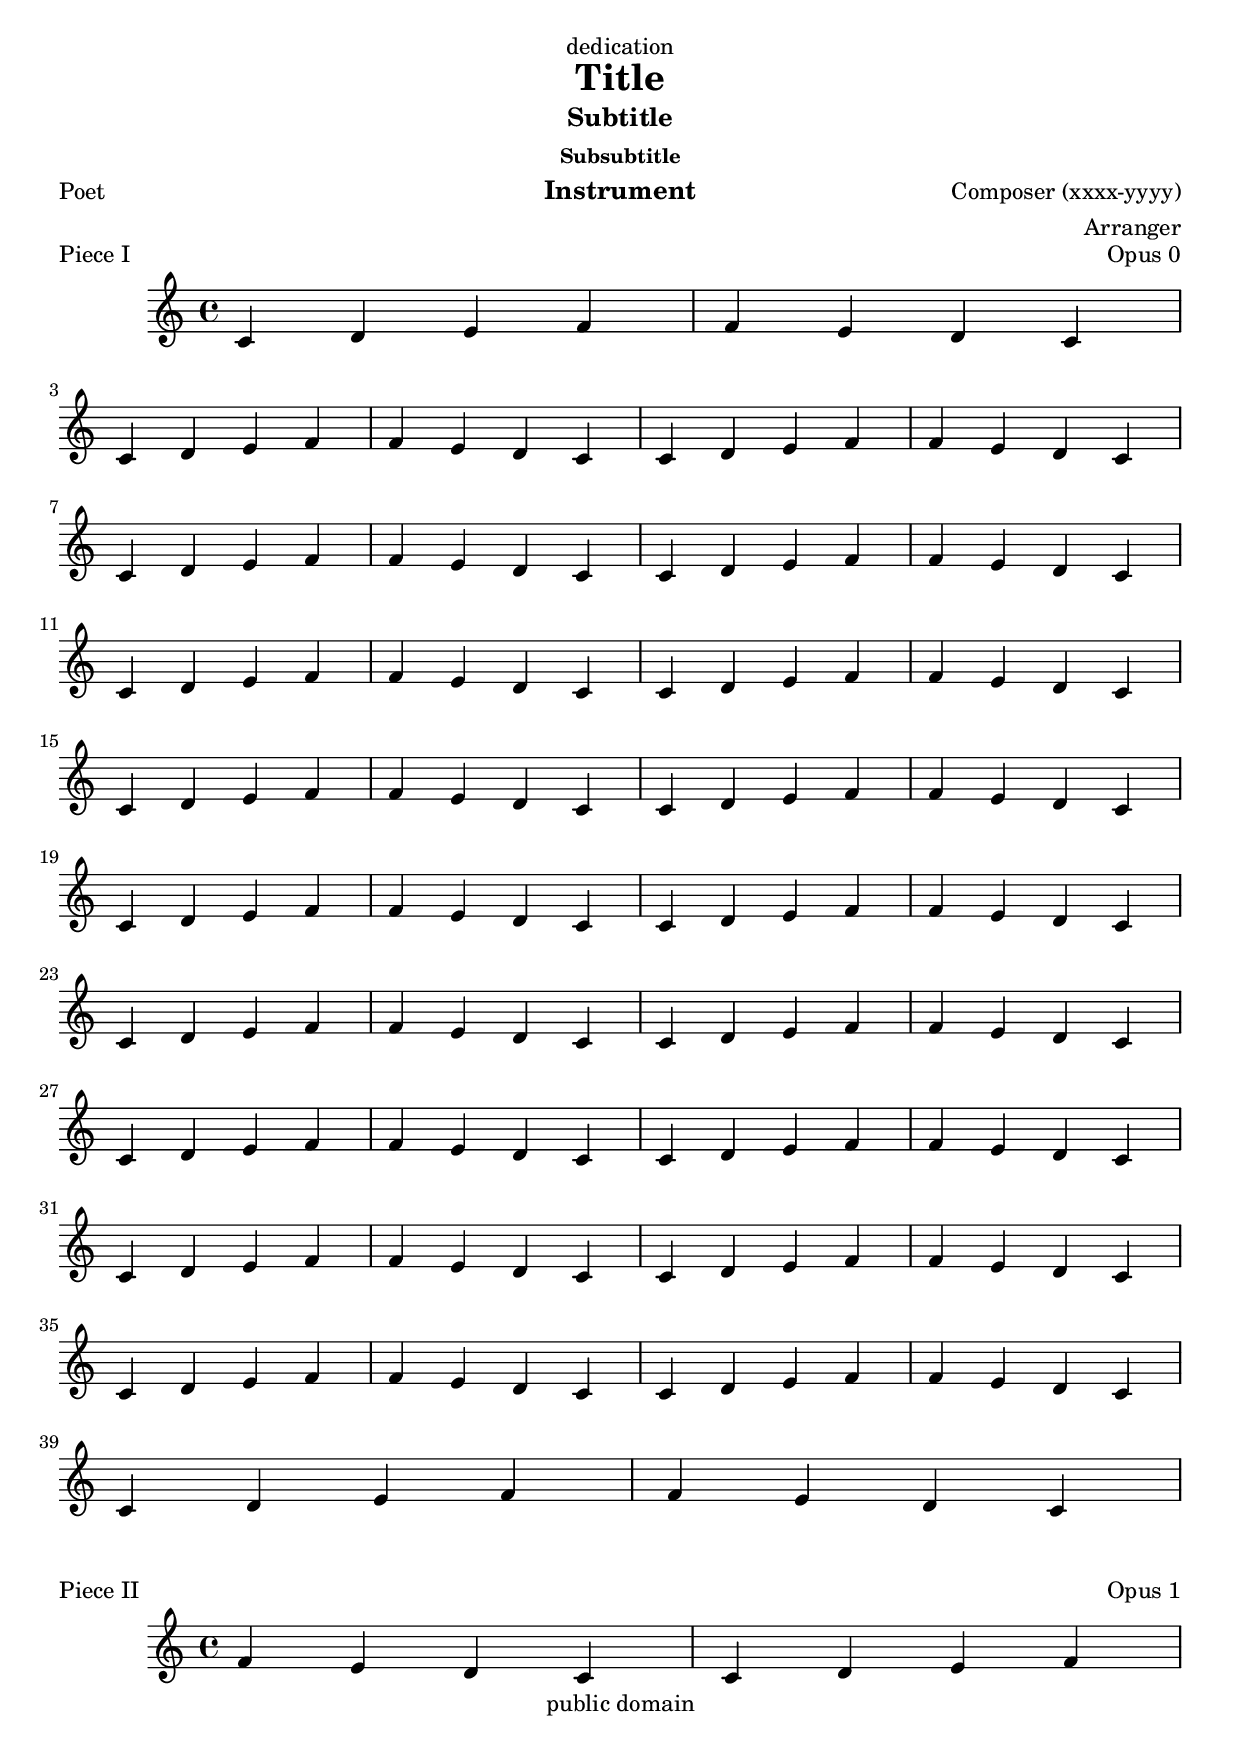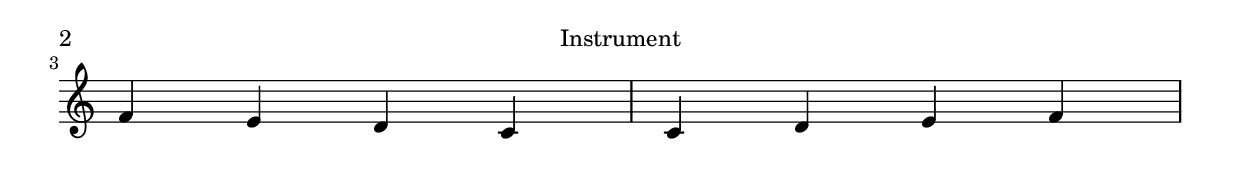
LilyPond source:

\version "1.7.6"
\header {
  filename =  "title.ly"
  dedication = "dedication"
  title = "Title"
  subtitle = "Subtitle"
  subsubtitle = "Subsubtitle"
  composer = "Composer (xxxx-yyyy)"
  instrument = "Instrument"
  arranger = "Arranger"
  poet = "Poet"
  % ugr: warning: Identifier name is a keyword: `translator'
  % translator = "Translator"
  texttranslator = "Translator"
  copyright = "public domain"
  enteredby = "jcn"
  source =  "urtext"
}

\score {
  \context Staff \notes \relative c' {
     \repeat unfold 10 {
       c d e f f e d c \break
       c d e f f e d c
     }
  }
  \header {
    opus = "Opus 0"
    piece = "Piece I"
  }
}

\score {
  \notes \relative c' {
     f e d c c d e f \break
     f e d c c d e f
  }
  \header { 
    opus = "Opus 1"
    piece = "Piece II" 
  }
}

%% new-chords-done %%
